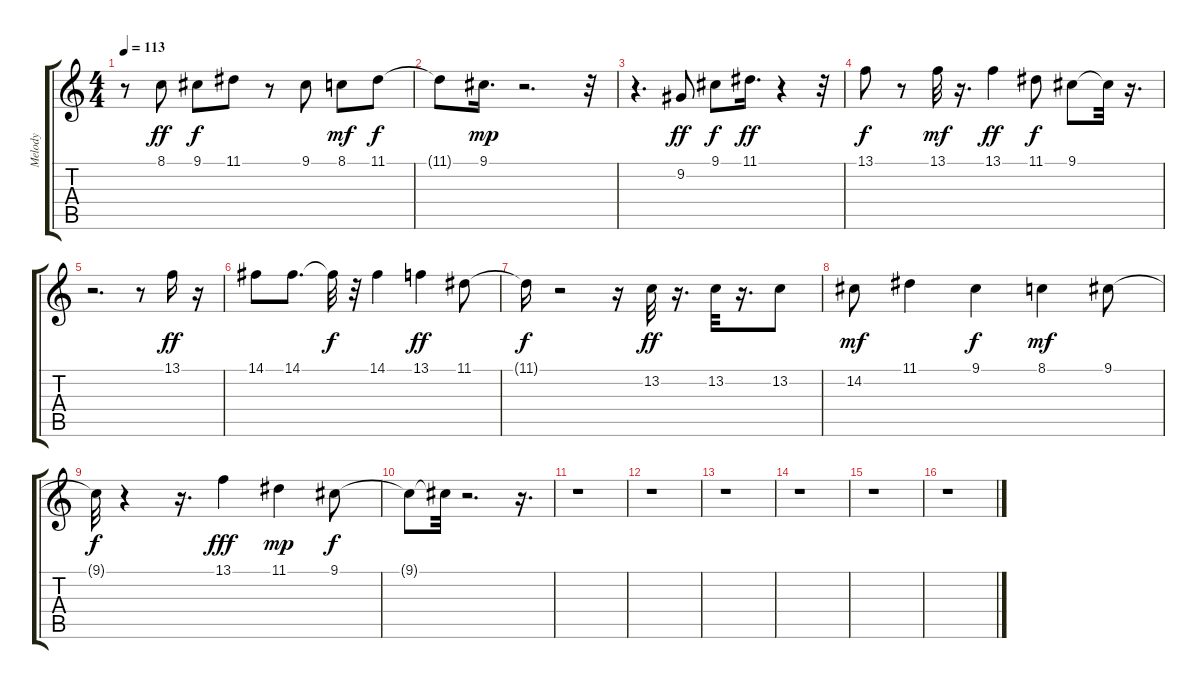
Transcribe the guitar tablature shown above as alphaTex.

\track ("Melody " "Melody ") {instrument vibraphone}
\staff {score tabs}
\tuning (E4 B3 G3 D3 A2 E2) {hide}
\ts (4 4)
\tempo 113
\clef g2
\ks c
r.8{dy ff} 8.1.8 9.1.8{dy f} 11.1.8 r.8 9.1.8 8.1.8{dy mf} 11.1.8{dy f} |
11.1{t}.8 9.1.16{d dy mp} r.2{d} r.32 |
r.4{d} 9.2.8{dy ff} 9.1.8{dy f} 11.1.16{d dy ff} r.4 r.32 |
13.1.8{dy f} r.8 13.1.32{dy mf} r.16{d} 13.1.4{dy ff} 11.1.8{dy f} 9.1.8 9.1{t}.32 r.16{d} |
r.2{d} r.8 13.1.16{dy ff} r.16 |
14.1.8 14.1.8{d} 14.1{t}.32{dy f} r.32 14.1.4 13.1.4{dy ff} 11.1.8 |
11.1{t}.16{dy f} r.2 r.16 13.2.32{dy ff} r.16{d} 13.2.32 r.16{d} 13.2.8 |
14.2.8{dy mf} 11.1.4 9.1.4{dy f} 8.1.4{dy mf} 9.1.8 |
9.1{t}.32{dy f} r.4 r.16{d} 13.1.4{dy fff} 11.1.4{dy mp} 9.1.8{dy f} |
9.1{t}.8 9.1{t}.32 r.2{d} r.16{d} |
r.1 |
r.1 |
r.1 |
r.1 |
r.1 |
r.1
